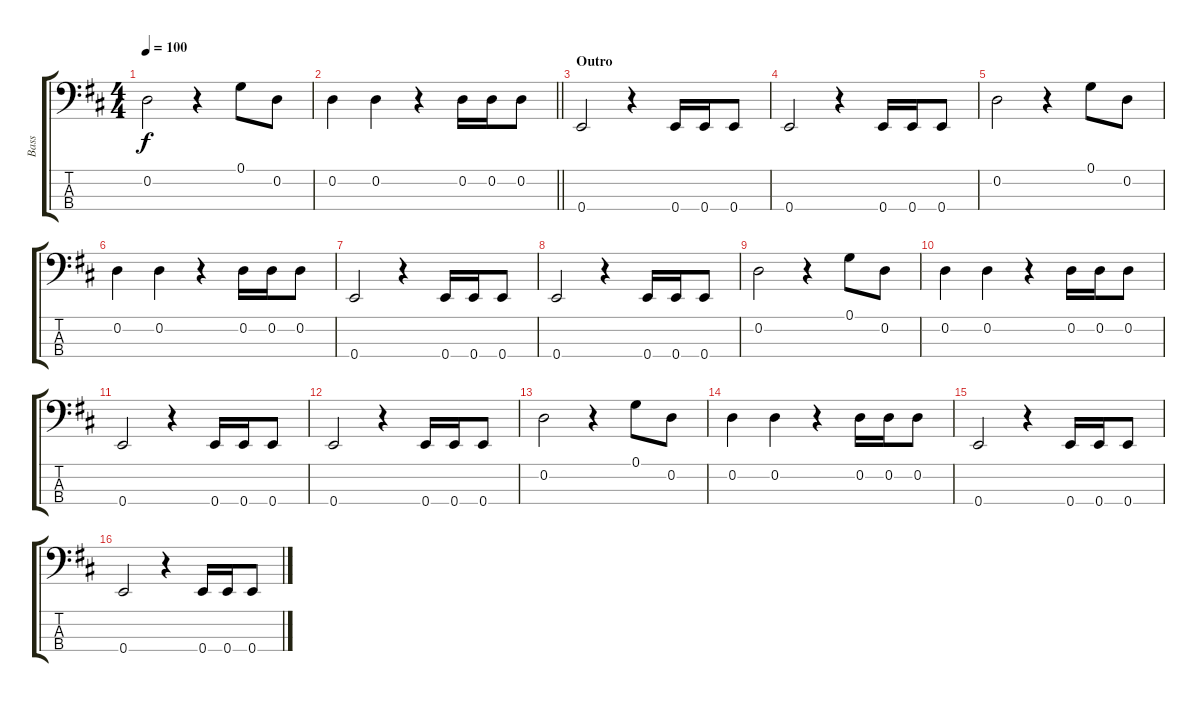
\track ("Bass" "Bass") {instrument electricbassfinger}
\staff {score tabs}
\tuning (G2 D2 A1 E1) {hide}
\ts (4 4)
\tempo 100
\clef f4
\ks d
0.2.2{dy f} r.4 0.1.8 0.2.8 |
\barLineRight lightlight
0.2.4 0.2.4 r.4 0.2.16 0.2.16 0.2.8 |
\section ("" "Outro")
0.4.2 r.4 0.4.16 0.4.16 0.4.8 |
0.4.2 r.4 0.4.16 0.4.16 0.4.8 |
0.2.2 r.4 0.1.8 0.2.8 |
0.2.4 0.2.4 r.4 0.2.16 0.2.16 0.2.8 |
0.4.2 r.4 0.4.16 0.4.16 0.4.8 |
0.4.2 r.4 0.4.16 0.4.16 0.4.8 |
0.2.2 r.4 0.1.8 0.2.8 |
0.2.4 0.2.4 r.4 0.2.16 0.2.16 0.2.8 |
0.4.2 r.4 0.4.16 0.4.16 0.4.8 |
0.4.2 r.4 0.4.16 0.4.16 0.4.8 |
0.2.2 r.4 0.1.8 0.2.8 |
0.2.4 0.2.4 r.4 0.2.16 0.2.16 0.2.8 |
0.4.2 r.4 0.4.16 0.4.16 0.4.8 |
0.4.2 r.4 0.4.16 0.4.16 0.4.8
